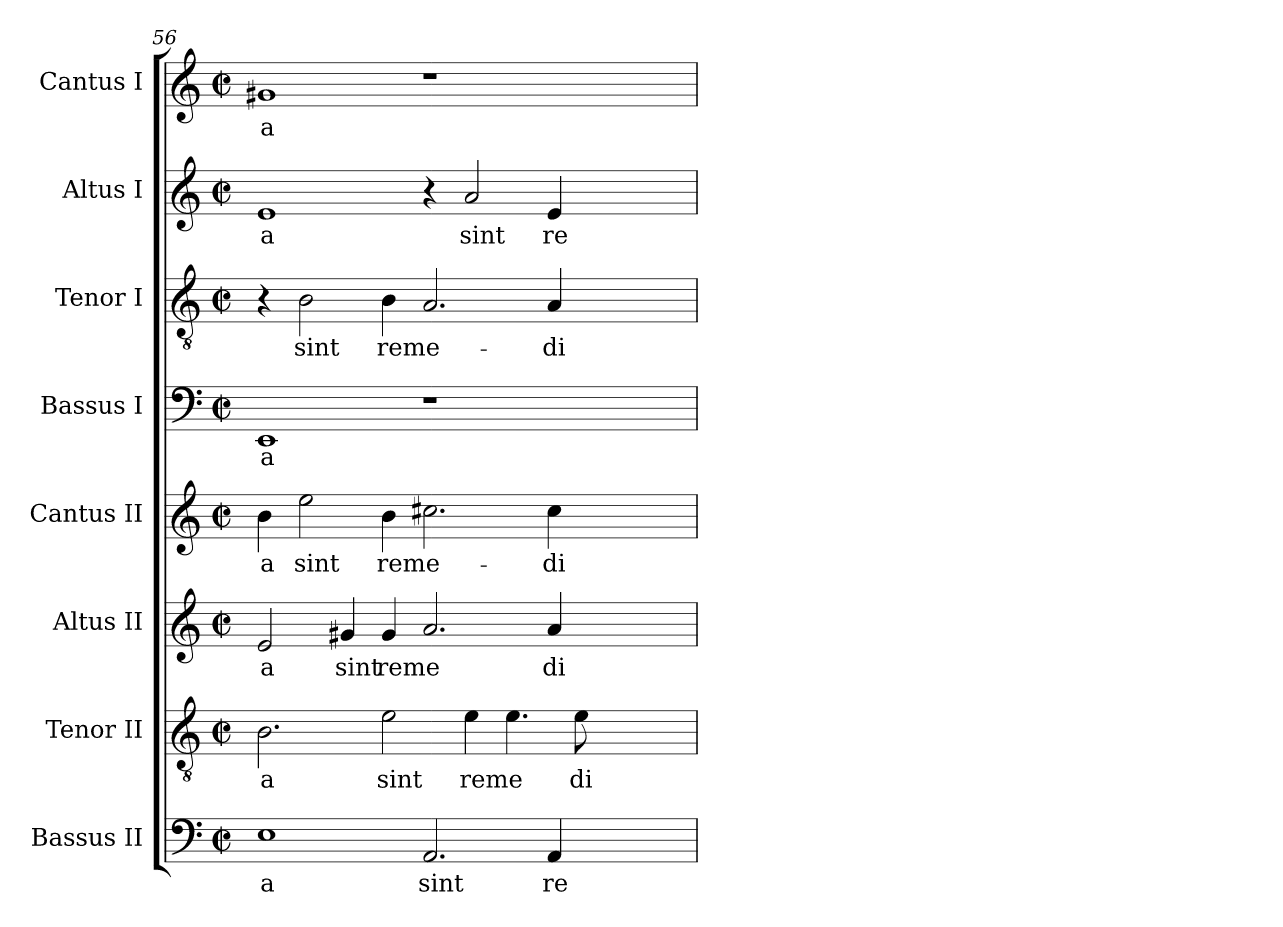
**kern	**text	**kern	**text	**kern	**text	**kern	**text	**kern	**text	**kern	**text	**kern	**text	**kern	**text
*part8	*part8	*part7	*part7	*part6	*part6	*part5	*part5	*part4	*part4	*part3	*part3	*part2	*part2	*part1	*part1
*staff8	*staff8	*staff7	*staff7	*staff6	*staff6	*staff5	*staff5	*staff4	*staff4	*staff3	*staff3	*staff2	*staff2	*staff1	*staff1
*I"Bassus II	*	*I"Tenor II	*	*I"Altus II	*	*I"Cantus II	*	*I"Bassus I	*	*I"Tenor I	*	*I"Altus I	*	*I"Cantus I	*
*clefF4	*	*clefGv2	*	*clefG2	*	*clefG2	*	*clefF4	*	*clefGv2	*	*clefG2	*	*clefG2	*
*M2/2	*	*M2/2	*	*M2/2	*	*M2/2	*	*M2/2	*	*M2/2	*	*M2/2	*	*M2/2	*
*met(c|)	*	*met(c|)	*	*met(c|)	*	*met(c|)	*	*met(c|)	*	*met(c|)	*	*met(c|)	*	*met(c|)	*
=56	=56	=56	=56	=56	=56	=56	=56	=56	=56	=56	=56	=56	=56	=56	=56
!	!LO:LY:b:cj	!	!LO:LY:b:cj	!	!LO:LY:b:cj	!	!LO:LY:b:cj	!	!LO:LY:b:cj	!	!	!	!LO:LY:b:cj	!	!LO:LY:b:cj
1E	a	2.B\	a	2e/	a	4b\	-a	1EE	a	4r	.	1e	-a	1g#X	a
!	!	!	!	!	!	!	!LO:LY:b:cj	!	!	!	!LO:LY:b:cj	!	!	!	!
.	.	.	.	.	.	2ee\	sint	.	.	2B\	sint	.	.	.	.
!	!	!	!	!	!LO:LY:b:cj	!	!	!	!	!	!	!	!	!	!
.	.	.	.	4g#X/	sint	.	.	.	.	.	.	.	.	.	.
!	!	!	!LO:LY:b:cj	!	!LO:LY:b	!	!LO:LY:b	!	!	!	!LO:LY:b	!	!	!	!
.	.	2e\	sint	4g#/	reme	4b\	reme-	.	.	4B\	reme-	.	.	.	.
!	!LO:LY:b:cj	!	!	!	!	!	!	!LO:N:vis=1	!	!	!	!	!	!LO:N:vis=1	!
2.AA/	sint	.	.	2.a/	.	2.cc#X\	.	0r	.	2.A/	.	4r	.	0r	.
!	!	!	!LO:LY:b	!	!	!	!	!	!	!	!	!	!LO:LY:b:cj	!	!
.	.	4e\	reme	.	.	.	.	.	.	.	.	2a/	sint	.	.
.	.	4.e\	.	.	.	.	.	.	.	.	.	.	.	.	.
!	!LO:LY:b:cj	!	!	!	!LO:LY:b:cj	!	!LO:LY:b:cj	!	!	!	!LO:LY:b:cj	!	!LO:LY:b:cj	!	!
4AA/	re	.	.	4a/	di	4cc#\	-di-	.	.	4A/	-di-	4e/	re-	.	.
!	!	!	!LO:LY:b:cj	!	!	!	!	!	!	!	!	!	!	!	!
.	.	8e\	di	.	.	.	.	.	.	.	.	.	.	.	.
1ryy	.	1ryy	.	1ryy	.	1ryy	.	.	.	1ryy	.	1ryy	.	.	.
=	=	=	=	=	=	=	=	=	=	=	=	=	=	=	=
*-	*-	*-	*-	*-	*-	*-	*-	*-	*-	*-	*-	*-	*-	*-	*-
